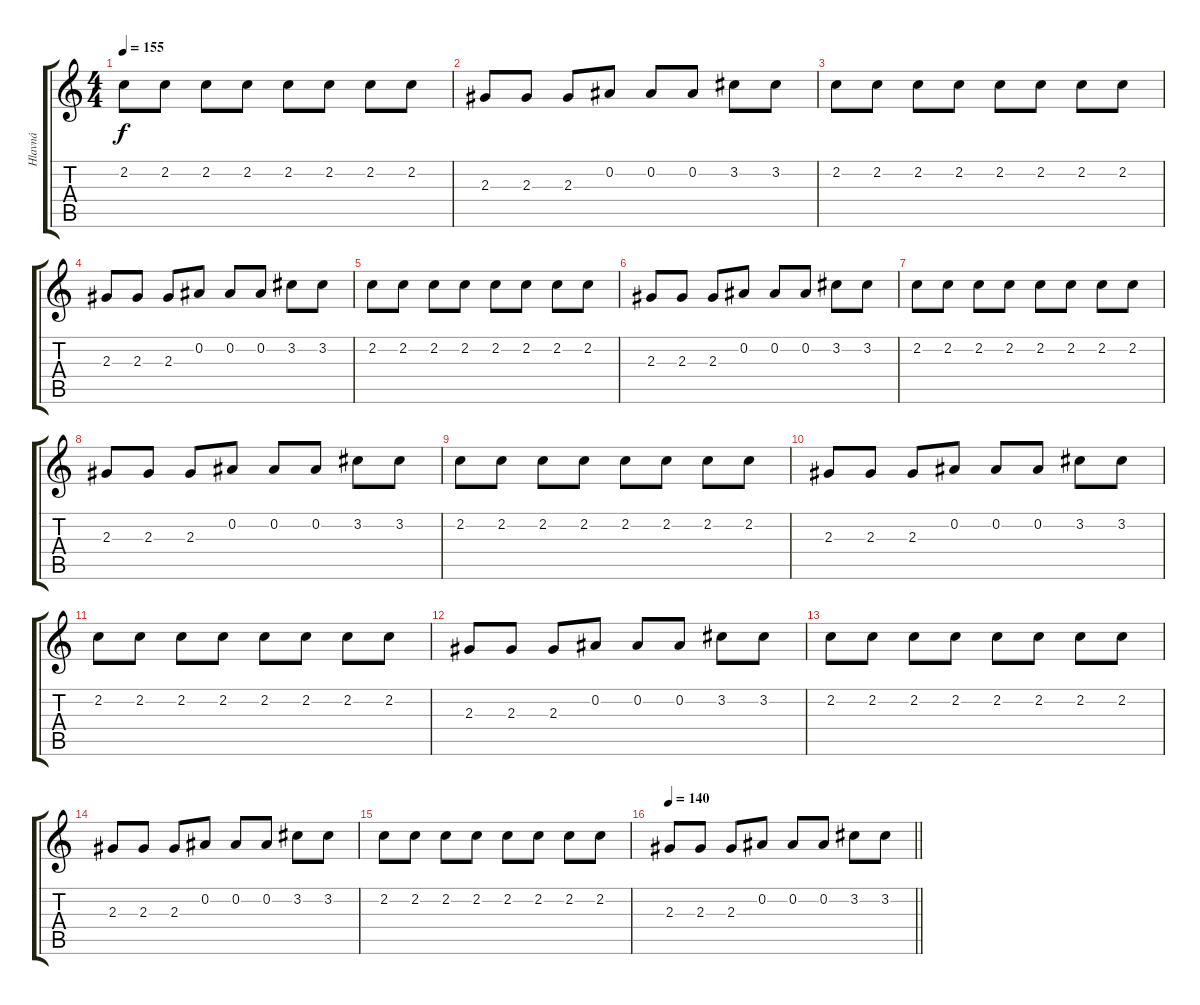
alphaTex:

\track ("Hlavná" "Hlavná") {instrument overdrivenguitar}
\staff {score tabs}
\tuning (Eb4 Bb3 Gb3 Db3 Ab2 Eb2) {hide}
\ts (4 4)
\tempo 155
\clef g2
\ks c
2.2.8{dy f} 2.2.8 2.2.8 2.2.8 2.2.8 2.2.8 2.2.8 2.2.8 |
2.3.8 2.3.8 2.3.8 0.2.8 0.2.8 0.2.8 3.2.8 3.2.8 |
2.2.8 2.2.8 2.2.8 2.2.8 2.2.8 2.2.8 2.2.8 2.2.8 |
2.3.8 2.3.8 2.3.8 0.2.8 0.2.8 0.2.8 3.2.8 3.2.8 |
2.2.8 2.2.8 2.2.8 2.2.8 2.2.8 2.2.8 2.2.8 2.2.8 |
2.3.8 2.3.8 2.3.8 0.2.8 0.2.8 0.2.8 3.2.8 3.2.8 |
2.2.8 2.2.8 2.2.8 2.2.8 2.2.8 2.2.8 2.2.8 2.2.8 |
2.3.8 2.3.8 2.3.8 0.2.8 0.2.8 0.2.8 3.2.8 3.2.8 |
2.2.8 2.2.8 2.2.8 2.2.8 2.2.8 2.2.8 2.2.8 2.2.8 |
2.3.8 2.3.8 2.3.8 0.2.8 0.2.8 0.2.8 3.2.8 3.2.8 |
2.2.8 2.2.8 2.2.8 2.2.8 2.2.8 2.2.8 2.2.8 2.2.8 |
2.3.8 2.3.8 2.3.8 0.2.8 0.2.8 0.2.8 3.2.8 3.2.8 |
2.2.8 2.2.8 2.2.8 2.2.8 2.2.8 2.2.8 2.2.8 2.2.8 |
2.3.8 2.3.8 2.3.8 0.2.8 0.2.8 0.2.8 3.2.8 3.2.8 |
2.2.8 2.2.8 2.2.8 2.2.8 2.2.8 2.2.8 2.2.8 2.2.8 |
\tempo 140
\barLineRight lightlight
2.3.8 2.3.8 2.3.8 0.2.8 0.2.8 0.2.8 3.2.8 3.2.8
